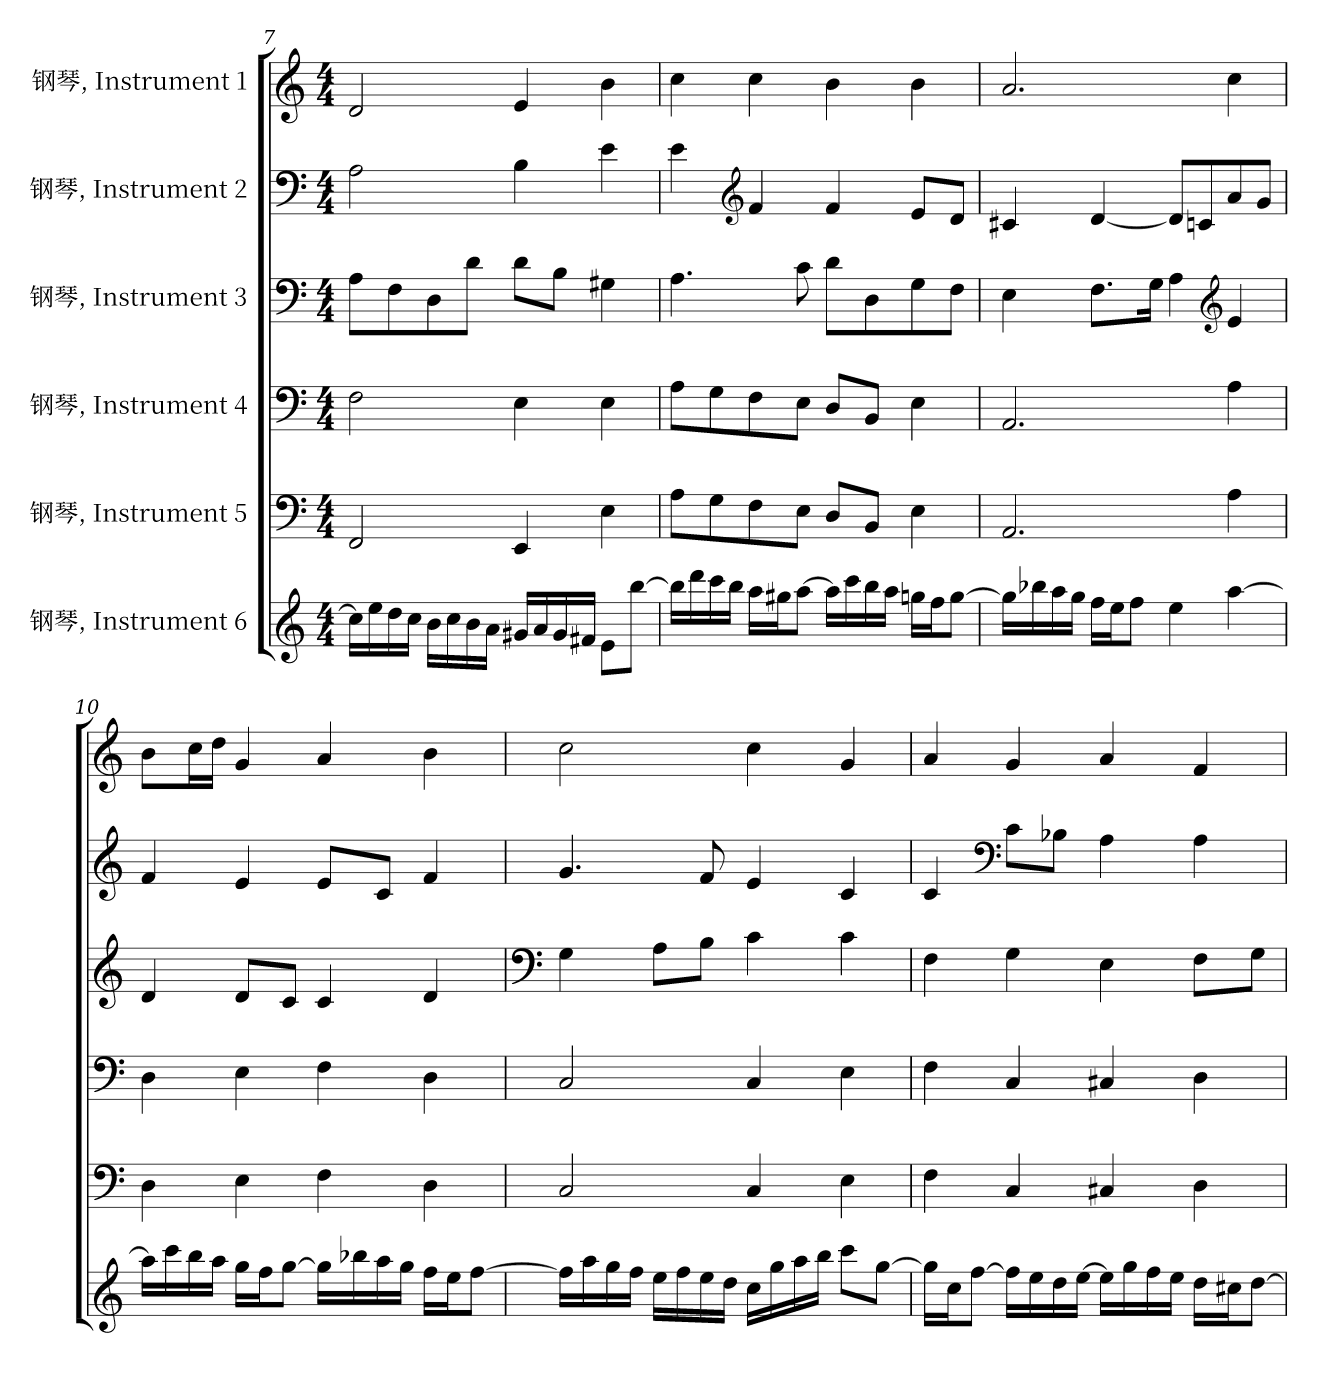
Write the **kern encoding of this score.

**kern	**kern	**kern	**kern	**kern	**kern
*part6	*part5	*part4	*part3	*part2	*part1
*staff6	*staff5	*staff4	*staff3	*staff2	*staff1
*I"钢琴, Instrument 6	*I"钢琴, Instrument 5	*I"钢琴, Instrument 4	*I"钢琴, Instrument 3	*I"钢琴, Instrument 2	*I"钢琴, Instrument 1
*clefG2	*clefF4	*clefF4	*clefF4	*clefF4	*clefG2
*k[]	*k[]	*k[]	*k[]	*k[]	*k[]
*M4/4	*M4/4	*M4/4	*M4/4	*M4/4	*M4/4
=7	=7	=7	=7	=7	=7
16cc\LL]	2FF/	2F\	8A\L	2A\	2d/
16ee\	.	.	.	.	.
16dd\	.	.	8F\	.	.
16cc\JJ	.	.	.	.	.
16b\LL	.	.	8D\	.	.
16cc\	.	.	.	.	.
16b\	.	.	8d\J	.	.
16a\JJ	.	.	.	.	.
16g#X/LL	4EE/	4E\	8d\L	4B\	4e/
16a/	.	.	.	.	.
16g#/	.	.	8B\J	.	.
16f#X/JJ	.	.	.	.	.
8e\L	4E\	4E\	4G#X\	4e\	4b\
[8bb\J	.	.	.	.	.
!!LO:LB:g=z
=8	=8	=8	=8	=8	=8
16bb\LL]	8A\L	8A\L	4.A\	4e\	4cc\
16ddd\	.	.	.	.	.
16ccc\	8G\	8G\	.	.	.
16bb\JJ	.	.	.	.	.
*	*	*	*	*clefG2	*
16aa\LL	8F\	8F\	.	4f/	4cc\
16gg#X\J	.	.	.	.	.
[8aa\J	8E\J	8E\J	8c\	.	.
16aa\LL]	8D/L	8D/L	8d\L	4f/	4b\
16ccc\	.	.	.	.	.
16bb\	8BB/J	8BB/J	8D\	.	.
16aa\JJ	.	.	.	.	.
16ggn\LL	4E\	4E\	8G\	8e/L	4b\
16ff\J	.	.	.	.	.
[8gg\J	.	.	8F\J	8d/J	.
=9	=9	=9	=9	=9	=9
16gg\LL]	2.AA/	2.AA/	4E\	4c#X/	2.a/
16bb-X\	.	.	.	.	.
16aa\	.	.	.	.	.
16gg\JJ	.	.	.	.	.
16ff\LL	.	.	8.F\L	[4d/	.
16ee\J	.	.	.	.	.
8ff\J	.	.	.	.	.
.	.	.	16G\Jk	.	.
4ee\	.	.	4A\	8d/L]	.
.	.	.	.	8cn/	.
*	*	*	*clefG2	*	*
[4aa\	4A\	4A\	4e/	8a/	4cc\
.	.	.	.	8g/J	.
!!LO:PB:g=z
=10	=10	=10	=10	=10	=10
16aa\LL]	4D\	4D\	4d/	4f/	8b\L
16ccc\	.	.	.	.	.
16bb\	.	.	.	.	16cc\L
16aa\JJ	.	.	.	.	16dd\JJ
16gg\LL	4E\	4E\	8d/L	4e/	4g/
16ff\J	.	.	.	.	.
[8gg\J	.	.	8c/J	.	.
16gg\LL]	4F\	4F\	4c/	8e/L	4a/
16bb-X\	.	.	.	.	.
16aa\	.	.	.	8c/J	.
16gg\JJ	.	.	.	.	.
16ff\LL	4D\	4D\	4d/	4f/	4b\
16ee\J	.	.	.	.	.
[8ff\J	.	.	.	.	.
=11	=11	=11	=11	=11	=11
*	*	*	*clefF4	*	*
16ff\LL]	2C/	2C/	4G\	4.g/	2cc\
16aa\	.	.	.	.	.
16gg\	.	.	.	.	.
16ff\JJ	.	.	.	.	.
16ee\LL	.	.	8A\L	.	.
16ff\	.	.	.	.	.
16ee\	.	.	8B\J	8f/	.
16dd\JJ	.	.	.	.	.
16cc\LL	4C/	4C/	4c\	4e/	4cc\
16gg\	.	.	.	.	.
16aa\	.	.	.	.	.
16bb\JJ	.	.	.	.	.
8ccc\L	4E\	4E\	4c\	4c/	4g/
[8gg\J	.	.	.	.	.
!!LO:LB:g=z
=12	=12	=12	=12	=12	=12
16gg\LL]	4F\	4F\	4F\	4c/	4a/
16cc\J	.	.	.	.	.
[8ff\J	.	.	.	.	.
*	*	*	*	*clefF4	*
16ff\LL]	4C/	4C/	4G\	8c\L	4g/
16ee\	.	.	.	.	.
16dd\	.	.	.	8B-X\J	.
[16ee\JJ	.	.	.	.	.
16ee\LL]	4C#X/	4C#X/	4E\	4A\	4a/
16gg\	.	.	.	.	.
16ff\	.	.	.	.	.
16ee\JJ	.	.	.	.	.
16dd\LL	4D\	4D\	8F\L	4A\	4f/
16cc#X\J	.	.	.	.	.
[8dd\J	.	.	8G\J	.	.
=	=	=	=	=	=
*-	*-	*-	*-	*-	*-
